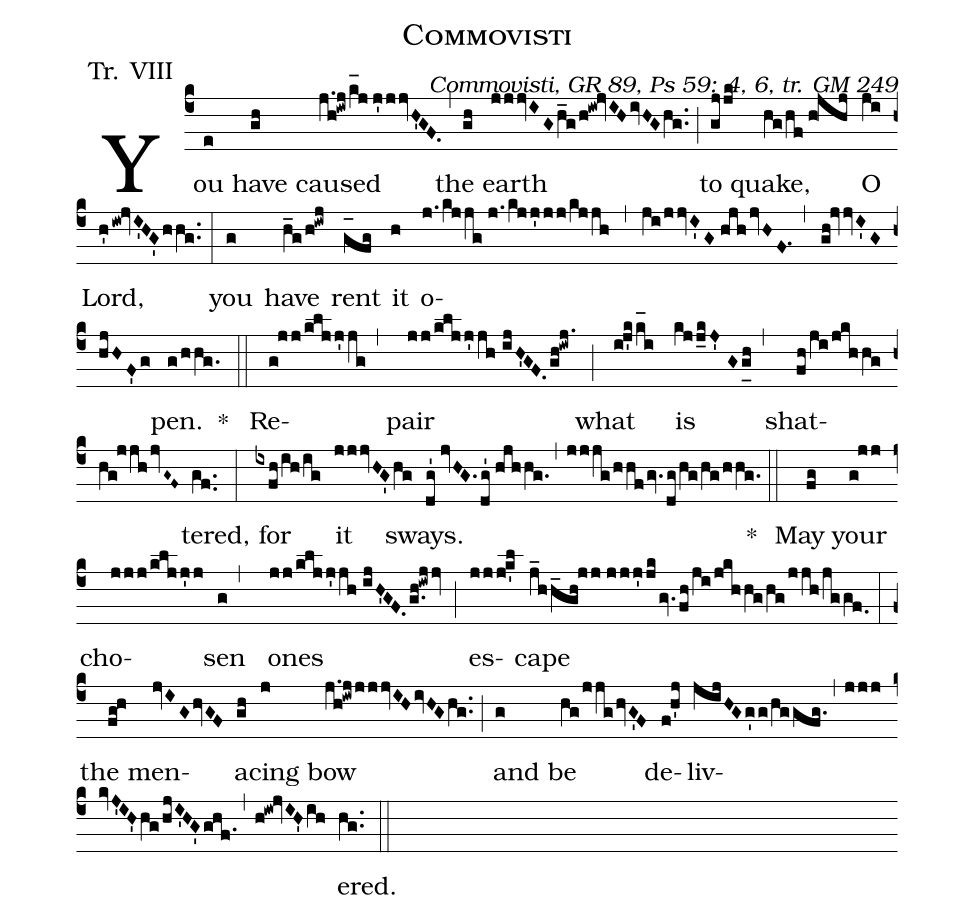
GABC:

name: Commovisti;
office-part: Tractus;
mode: 8;
commentary: Commovisti, GR 89, Ps 59: 4, 6, tr. GM 249;
annotation:Tr. VIII;
%%
(c4)You(e) have(gh) caused(j.h!iwj/k_[hl:1]j//j'jjvH'GF.) (,) the(gh) earth(jjjvIGh_g/h!iw!jvIHivHGhg..) (;) to(gjjk) quake,(hg/hf//h!jhj) O(ji) Lord,(h'iw!jvI'HG'hhg..) (:) you(g) have(h_g/h!iwj) rent(g_[oh:h]fg) it(h)
o(j./kjjg//j./kj/!j'jj/kjjh,ji/jjvI'G//hjhjvHF.1,gh!jvvI'G//hjHF'g)pen.(g/hhg.) * (::) Re(g!jj/kljj'jg,)pair(jj/kljj'jh//ijH'GF.gh!iwj.) (;) what(ij'kk_[hl:1]i) is(kjj_kJ'//Gg_[uh:l]h,) shat(fh/ji/jkhhg/hg!jjhjvG~F~)tered,(gf..) (:) for(ixfh/ih/ig) it(jjjvHG'hg) sways.(dg'//jvHG.dg'//hjhhg.,jjjg/hhfgv.dg/hg/hg/hhg.) * (::) May(fg) your(g!jj) cho(jjj/kljj'j)sen(g,) ones(jj/kljj'jh//ijH'GF.g.h!iwjjv) (;)
es(jjjk'l)cape(j_hh_gh!jj//jjj'jkgv.fh/ji/jkhhg/hg/jjh/jggf.0) (:)
the(fg!h) men(jvIGhvGF)ac(gh)ing(j) bow(j.h!iwjjjjvIHivHGhg..) (;)

and(g) be(hg/jjghvG'F) de(f!h'j)liv(jijHGg'g/hggfg.,jjjkvJ'IH'hg/hjI'HG'ghf.1,h!iw!jvIH'ih)ered.(hg..) (::)
